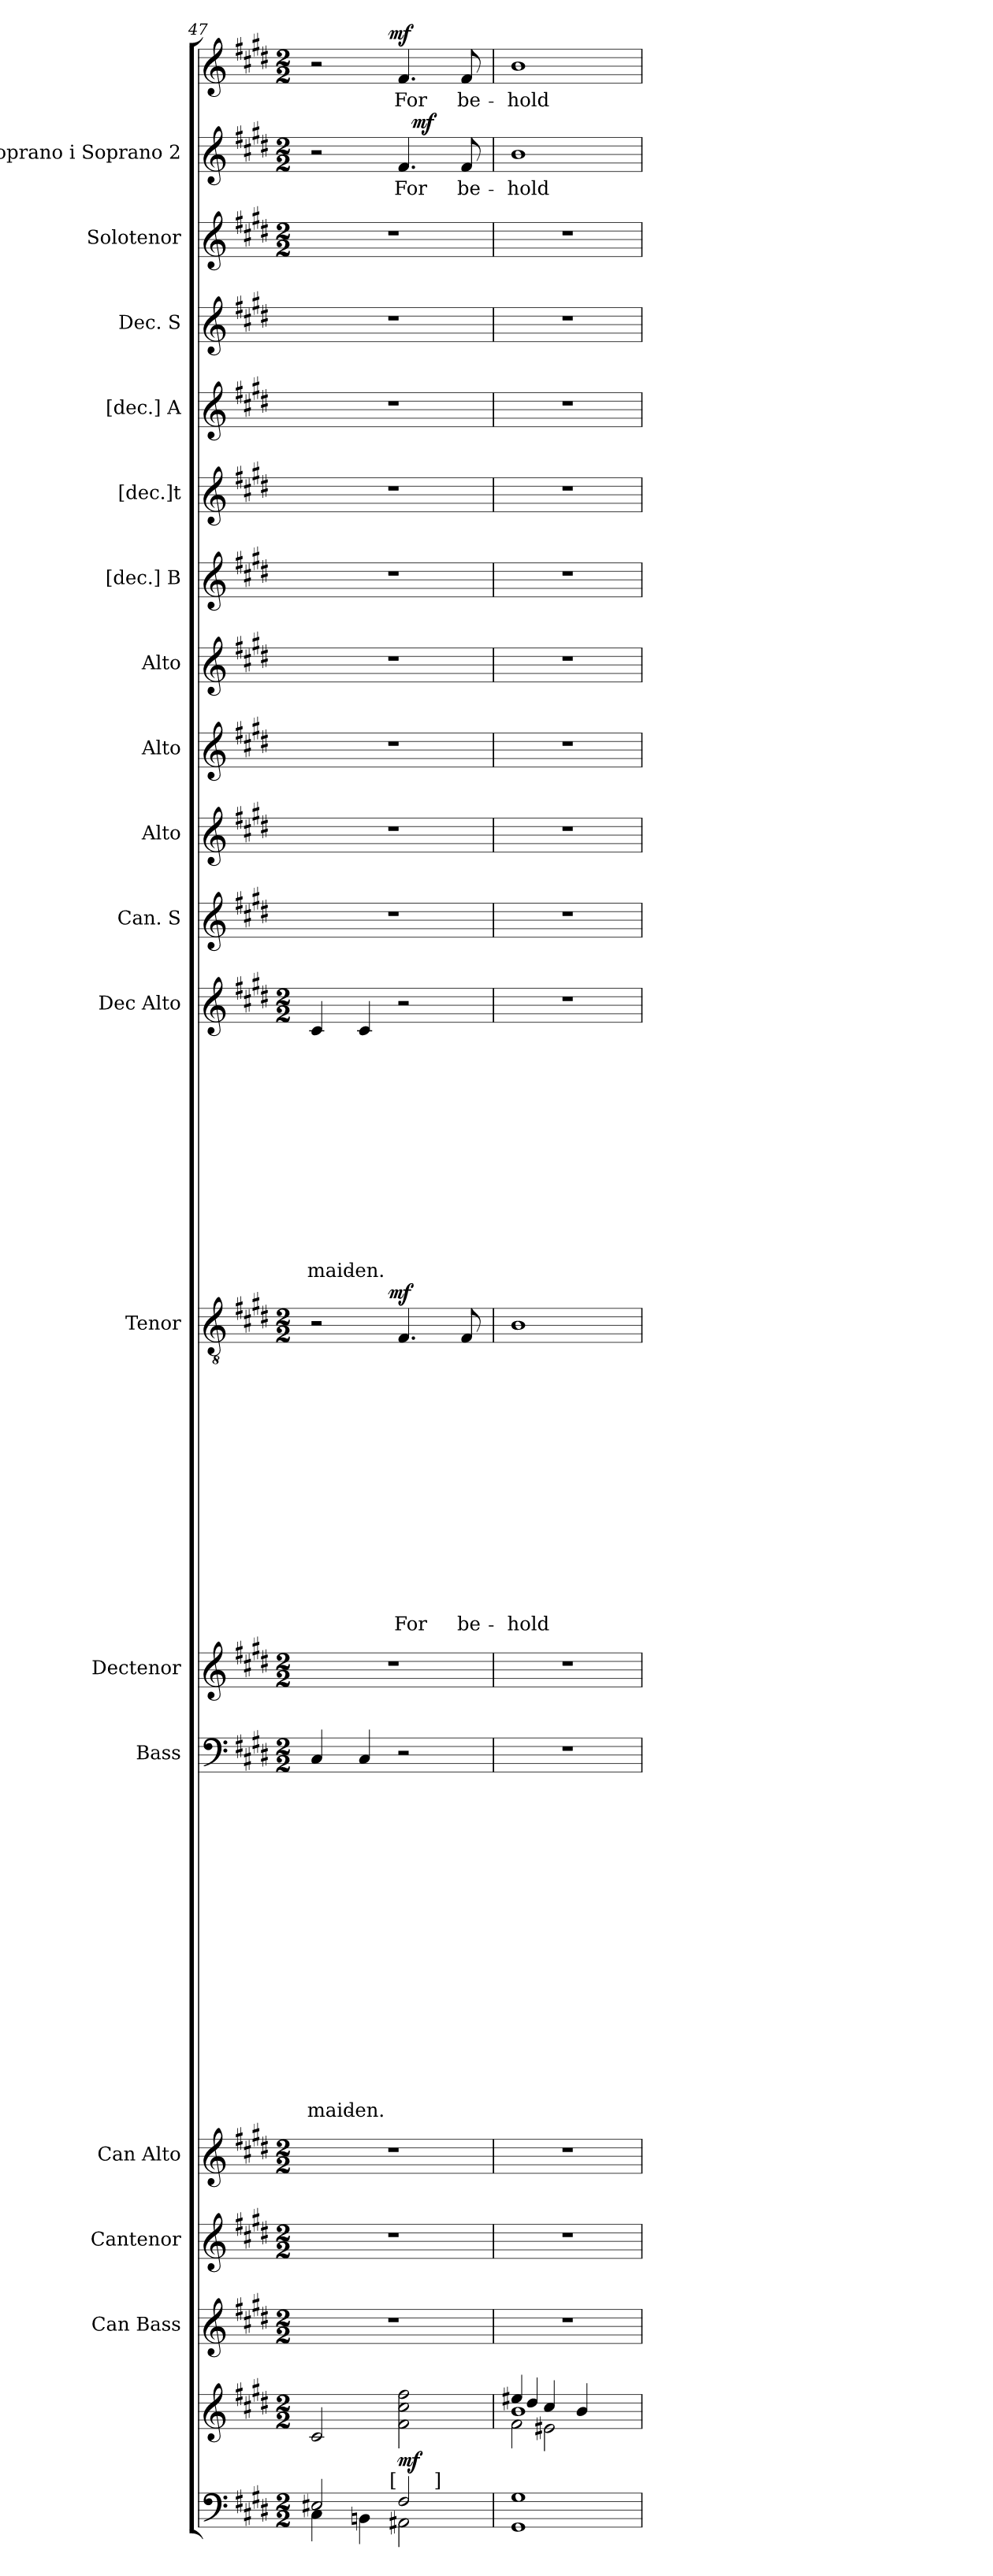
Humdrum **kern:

**kern	**kern	**dynam	**kern	**kern	**kern	**kern	**text	**text	**text	**text	**text	**text	**text	**text	**text	**text	**text	**text	**text	**text	**text	**text	**text	**text	**kern	**kern	**text	**text	**text	**text	**text	**text	**text	**text	**text	**text	**text	**text	**text	**text	**text	**dynam	**kern	**text	**text	**text	**text	**text	**text	**text	**text	**text	**text	**text	**text	**text	**kern	**kern	**kern	**kern	**kern	**kern	**kern	**kern	**kern	**kern	**text	**kern	**text	**dynam
*part19	*part18	*part18	*part17	*part16	*part15	*part14	*part14	*part14	*part14	*part14	*part14	*part14	*part14	*part14	*part14	*part14	*part14	*part14	*part14	*part14	*part14	*part14	*part14	*part14	*part13	*part12	*part12	*part12	*part12	*part12	*part12	*part12	*part12	*part12	*part12	*part12	*part12	*part12	*part12	*part12	*part12	*part12	*part11	*part11	*part11	*part11	*part11	*part11	*part11	*part11	*part11	*part11	*part11	*part11	*part11	*part11	*part10	*part9	*part8	*part7	*part6	*part5	*part4	*part3	*part2	*part1	*part1	*part1	*part1	*part1
*staff20	*staff19	*staff19	*staff18	*staff17	*staff16	*staff15	*staff15	*staff15	*staff15	*staff15	*staff15	*staff15	*staff15	*staff15	*staff15	*staff15	*staff15	*staff15	*staff15	*staff15	*staff15	*staff15	*staff15	*staff15	*staff14	*staff13	*staff13	*staff13	*staff13	*staff13	*staff13	*staff13	*staff13	*staff13	*staff13	*staff13	*staff13	*staff13	*staff13	*staff13	*staff13	*staff13	*staff12	*staff12	*staff12	*staff12	*staff12	*staff12	*staff12	*staff12	*staff12	*staff12	*staff12	*staff12	*staff12	*staff12	*staff11	*staff10	*staff9	*staff8	*staff7	*staff6	*staff5	*staff4	*staff3	*staff2	*staff2	*staff1	*staff1	*staff1/2
*	*	*	*I"Can Bass	*I"Cantenor	*I"Can Alto	*I"Bass	*	*	*	*	*	*	*	*	*	*	*	*	*	*	*	*	*	*	*I"Dectenor	*I"Tenor	*	*	*	*	*	*	*	*	*	*	*	*	*	*	*	*	*I"Dec Alto	*	*	*	*	*	*	*	*	*	*	*	*	*	*I"Can. S	*I"Alto	*I"Alto	*I"Alto	*I"[dec.] B	*I"[dec.]t	*I"[dec.] A	*I"Dec. S	*I"Solotenor	*I"Soprano i Soprano 2	*	*	*	*
*	*	*	*	*	*I'Can Alto	*I'Bass	*	*	*	*	*	*	*	*	*	*	*	*	*	*	*	*	*	*	*I'Dectenor	*	*	*	*	*	*	*	*	*	*	*	*	*	*	*	*	*	*I'Dec Alto	*	*	*	*	*	*	*	*	*	*	*	*	*	*	*	*	*	*	*	*	*	*	*I'Si	*	*	*	*
*clefF4	*clefG2	*	*clefG2	*clefG2	*clefG2	*clefF4	*	*	*	*	*	*	*	*	*	*	*	*	*	*	*	*	*	*	*clefG2	*clefGv2	*	*	*	*	*	*	*	*	*	*	*	*	*	*	*	*	*clefG2	*	*	*	*	*	*	*	*	*	*	*	*	*	*clefG2	*clefG2	*clefG2	*clefG2	*clefG2	*clefG2	*clefG2	*clefG2	*clefG2	*clefG2	*	*clefG2	*	*
*k[f#c#g#d#]	*k[f#c#g#d#]	*	*k[f#c#g#d#]	*k[f#c#g#d#]	*k[f#c#g#d#]	*k[f#c#g#d#]	*	*	*	*	*	*	*	*	*	*	*	*	*	*	*	*	*	*	*k[f#c#g#d#]	*k[f#c#g#d#]	*	*	*	*	*	*	*	*	*	*	*	*	*	*	*	*	*k[f#c#g#d#]	*	*	*	*	*	*	*	*	*	*	*	*	*	*k[f#c#g#d#]	*k[f#c#g#d#]	*k[f#c#g#d#]	*k[f#c#g#d#]	*k[f#c#g#d#]	*k[f#c#g#d#]	*k[f#c#g#d#]	*k[f#c#g#d#]	*k[f#c#g#d#]	*k[f#c#g#d#]	*	*k[f#c#g#d#]	*	*
*E:	*E:	*	*E:	*E:	*E:	*E:	*	*	*	*	*	*	*	*	*	*	*	*	*	*	*	*	*	*	*E:	*E:	*	*	*	*	*	*	*	*	*	*	*	*	*	*	*	*	*E:	*	*	*	*	*	*	*	*	*	*	*	*	*	*E:	*E:	*E:	*E:	*E:	*E:	*E:	*E:	*E:	*E:	*	*E:	*	*
*M2/2	*M2/2	*	*M2/2	*M2/2	*M2/2	*M2/2	*	*	*	*	*	*	*	*	*	*	*	*	*	*	*	*	*	*	*M2/2	*M2/2	*	*	*	*	*	*	*	*	*	*	*	*	*	*	*	*	*M2/2	*	*	*	*	*	*	*	*	*	*	*	*	*	*	*	*	*	*	*	*	*	*M2/2	*M2/2	*	*M2/2	*	*
=47	=47	=47	=47	=47	=47	=47	=47	=47	=47	=47	=47	=47	=47	=47	=47	=47	=47	=47	=47	=47	=47	=47	=47	=47	=47	=47	=47	=47	=47	=47	=47	=47	=47	=47	=47	=47	=47	=47	=47	=47	=47	=47	=47	=47	=47	=47	=47	=47	=47	=47	=47	=47	=47	=47	=47	=47	=47	=47	=47	=47	=47	=47	=47	=47	=47	=47	=47	=47	=47	=47
*^	*	*	*	*	*	*	*	*	*	*	*	*	*	*	*	*	*	*	*	*	*	*	*	*	*	*	*	*	*	*	*	*	*	*	*	*	*	*	*	*	*	*	*	*	*	*	*	*	*	*	*	*	*	*	*	*	*	*	*	*	*	*	*	*	*	*	*	*	*	*
!	!	!	!	!	!	!	!	!	!	!	!	!	!	!	!	!	!	!	!	!	!	!	!	!	!LO:LY:b	!	!	!	!	!	!	!	!	!	!	!	!	!	!	!	!	!	!	!	!	!	!	!	!	!	!	!	!	!	!	!	!LO:LY:b	!	!	!	!	!	!	!	!	!	!	!	!	!	!
*^	*^	*	*	*	*	*	*	*	*	*	*	*	*	*	*	*	*	*	*	*	*	*	*	*	*	*	*^	*	*	*	*	*	*	*	*	*	*	*	*	*	*	*	*	*	*	*	*	*	*	*	*	*	*	*	*	*	*	*	*	*	*	*	*	*	*	*	*^	*	*^	*	*
2E#X/	4C#\	4...ryy	2ryy	2c#/	.	1r	1r	1r	4C#/	.	.	.	.	.	.	.	.	.	.	.	.	.	.	.	.	.	-maid-	1r	2r	4...ryy	.	.	.	.	.	.	.	.	.	.	.	.	.	.	.	.	4c#/	.	.	.	.	.	.	.	.	.	.	.	.	-maid-	1r	1r	1r	1r	1r	1r	1r	1r	1r	2r	2ryy	.	2r	4...ryy	.	.
!	!	!	!	!	!	!	!	!	!	!	!	!	!	!	!	!	!	!	!	!	!	!	!	!	!	!	!LO:LY:b:rj	!	!	!	!	!	!	!	!	!	!	!	!	!	!	!	!	!	!	!	!	!	!	!	!	!	!	!	!	!	!	!	!	!LO:LY:b:rj	!	!	!	!	!	!	!	!	!	!	!	!	!	!	!	!
.	4BBn\	.	.	.	.	.	.	.	4C#/	.	.	.	.	.	.	.	.	.	.	.	.	.	.	.	.	.	-en.	.	.	.	.	.	.	.	.	.	.	.	.	.	.	.	.	.	.	.	4c#/	.	.	.	.	.	.	.	.	.	.	.	.	-en.	.	.	.	.	.	.	.	.	.	.	.	.	.	.	.	.
!	!	!LO:TX:a:t=[	!	!	!	!	!	!	!	!	!	!	!	!	!	!	!	!	!	!	!	!	!	!	!	!	!	!	!	!	!	!	!	!	!	!	!	!	!	!	!	!	!	!	!	!	!	!	!	!	!	!	!	!	!	!	!	!	!	!	!	!	!	!	!	!	!	!	!	!	!	!	!	!	!	!
!	!	!	!	!	!	!	!	!	!	!	!	!	!	!	!	!	!	!	!	!	!	!	!	!	!	!	!	!	!	!	!	!	!	!	!	!	!	!	!	!	!	!	!	!	!	!LO:DY:a	!	!	!	!	!	!	!	!	!	!	!	!	!	!	!	!	!	!	!	!	!	!	!	!	!	!	!	!	!	!LO:DY:a
.	.	2ryy	.	.	.	.	.	.	.	.	.	.	.	.	.	.	.	.	.	.	.	.	.	.	.	.	.	.	.	2ryy	.	.	.	.	.	.	.	.	.	.	.	.	.	.	.	mf	.	.	.	.	.	.	.	.	.	.	.	.	.	.	.	.	.	.	.	.	.	.	.	.	.	.	.	2ryy	.	mf
!	!	!	!	!	!LO:DY:b	!	!	!	!	!	!	!	!	!	!	!	!	!	!	!	!	!	!	!	!	!	!	!	!	!	!	!	!	!	!	!	!	!	!	!	!	!	!	!	!LO:LY:b	!	!	!	!	!	!	!	!	!	!	!	!	!	!	!	!	!	!	!	!	!	!	!	!	!	!	!LO:LY:b	!	!	!LO:LY:b	!
2F#/	2AA#X\	.	8.ryy	2f#\ 2cc#\ 2ff#\	mf	.	.	.	2r	.	.	.	.	.	.	.	.	.	.	.	.	.	.	.	.	.	.	.	4.F#/	.	.	.	.	.	.	.	.	.	.	.	.	.	.	.	For	.	2r	.	.	.	.	.	.	.	.	.	.	.	.	.	.	.	.	.	.	.	.	.	.	4.f#/	16ryy	-For	4.f#/	.	For	.
!	!	!	!	!	!	!	!	!	!	!	!	!	!	!	!	!	!	!	!	!	!	!	!	!	!	!	!	!	!	!	!	!	!	!	!	!	!	!	!	!	!	!	!	!	!	!	!	!	!	!	!	!	!	!	!	!	!	!	!	!	!	!	!	!	!	!	!	!	!	!	!	!	!	!	!	!LO:DY:a=2
.	.	.	.	.	.	.	.	.	.	.	.	.	.	.	.	.	.	.	.	.	.	.	.	.	.	.	.	.	.	.	.	.	.	.	.	.	.	.	.	.	.	.	.	.	.	.	.	.	.	.	.	.	.	.	.	.	.	.	.	.	.	.	.	.	.	.	.	.	.	.	4..ryy	.	.	.	.	mf
!	!	!	!LO:TX:a:t=]	!	!	!	!	!	!	!	!	!	!	!	!	!	!	!	!	!	!	!	!	!	!	!	!	!	!	!	!	!	!	!	!	!	!	!	!	!	!	!	!	!	!	!	!	!	!	!	!	!	!	!	!	!	!	!	!	!	!	!	!	!	!	!	!	!	!	!	!	!	!	!	!	!
.	.	.	4ryy	.	.	.	.	.	.	.	.	.	.	.	.	.	.	.	.	.	.	.	.	.	.	.	.	.	.	.	.	.	.	.	.	.	.	.	.	.	.	.	.	.	.	.	.	.	.	.	.	.	.	.	.	.	.	.	.	.	.	.	.	.	.	.	.	.	.	.	.	.	.	.	.	.
!	!	!	!	!	!	!	!	!	!	!	!	!	!	!	!	!	!	!	!	!	!	!	!	!	!	!	!	!	!	!	!	!	!	!	!	!	!	!	!	!	!	!	!	!	!LO:LY:b	!	!	!	!	!	!	!	!	!	!	!	!	!	!	!	!	!	!	!	!	!	!	!	!	!	!	!LO:LY:b	!	!	!LO:LY:b	!
.	.	.	.	.	.	.	.	.	.	.	.	.	.	.	.	.	.	.	.	.	.	.	.	.	.	.	.	.	8F#/	.	.	.	.	.	.	.	.	.	.	.	.	.	.	.	be-	.	.	.	.	.	.	.	.	.	.	.	.	.	.	.	.	.	.	.	.	.	.	.	.	8f#/	.	be-	8f#/	.	be-	.
.	.	.	16ryy	.	.	.	.	.	.	.	.	.	.	.	.	.	.	.	.	.	.	.	.	.	.	.	.	.	.	.	.	.	.	.	.	.	.	.	.	.	.	.	.	.	.	.	.	.	.	.	.	.	.	.	.	.	.	.	.	.	.	.	.	.	.	.	.	.	.	.	.	.	.	.	.	.
.	.	32ryy	.	.	.	.	.	.	.	.	.	.	.	.	.	.	.	.	.	.	.	.	.	.	.	.	.	.	.	32ryy	.	.	.	.	.	.	.	.	.	.	.	.	.	.	.	.	.	.	.	.	.	.	.	.	.	.	.	.	.	.	.	.	.	.	.	.	.	.	.	.	.	.	.	32ryy	.	.
=48	=48	=48	=48	=48	=48	=48	=48	=48	=48	=48	=48	=48	=48	=48	=48	=48	=48	=48	=48	=48	=48	=48	=48	=48	=48	=48	=48	=48	=48	=48	=48	=48	=48	=48	=48	=48	=48	=48	=48	=48	=48	=48	=48	=48	=48	=48	=48	=48	=48	=48	=48	=48	=48	=48	=48	=48	=48	=48	=48	=48	=48	=48	=48	=48	=48	=48	=48	=48	=48	=48	=48	=48	=48	=48	=48	=48
*	*	*	*	*^	*	*	*	*	*	*	*	*	*	*	*	*	*	*	*	*	*	*	*	*	*	*	*	*	*	*	*	*	*	*	*	*	*	*	*	*	*	*	*	*	*	*	*	*	*	*	*	*	*	*	*	*	*	*	*	*	*	*	*	*	*	*	*	*	*	*	*	*	*	*	*	*
*	*	*	*	*	*^	*	*	*	*	*	*	*	*	*	*	*	*	*	*	*	*	*	*	*	*	*	*	*	*	*	*	*	*	*	*	*	*	*	*	*	*	*	*	*	*	*	*	*	*	*	*	*	*	*	*	*	*	*	*	*	*	*	*	*	*	*	*	*	*	*	*	*	*	*	*	*	*
*	*	*	*	*	*	*^	*	*	*	*	*	*	*	*	*	*	*	*	*	*	*	*	*	*	*	*	*	*	*	*	*	*	*	*	*	*	*	*	*	*	*	*	*	*	*	*	*	*	*	*	*	*	*	*	*	*	*	*	*	*	*	*	*	*	*	*	*	*	*	*	*	*	*	*	*	*	*	*
!	!	!	!	!	!	!	!	!	!	!	!	!	!	!	!	!	!	!	!	!	!	!	!	!	!	!	!	!	!	!	!	!	!	!	!	!	!	!	!	!	!	!	!	!	!	!	!	!LO:LY:b	!	!	!	!	!	!	!	!	!	!	!	!	!	!	!	!	!	!	!	!	!	!	!	!	!	!	!LO:LY:b	!	!	!LO:LY:b	!
*	*	*	*	*	*	*	*	*	*	*	*	*	*	*	*	*	*	*	*	*	*	*	*	*	*	*	*	*	*	*	*	*	*	*	*	*	*	*	*	*	*	*	*	*	*	*	*	*	*	*	*	*	*	*	*	*	*	*	*	*	*	*	*	*	*	*	*	*	*	*	*	*	*v	*v	*	*	*	*	*
*v	*v	*v	*v	*	*	*	*	*	*	*	*	*	*	*	*	*	*	*	*	*	*	*	*	*	*	*	*	*	*	*	*	*v	*v	*	*	*	*	*	*	*	*	*	*	*	*	*	*	*	*	*	*	*	*	*	*	*	*	*	*	*	*	*	*	*	*	*	*	*	*	*	*	*	*	*	*v	*v	*	*
1GG# 1G#	1b	2f#\	4ee#X/	4dd#/	.	1r	1r	1r	1r	.	.	.	.	.	.	.	.	.	.	.	.	.	.	.	.	.	.	1r	1B	.	.	.	.	.	.	.	.	.	.	.	.	.	.	-hold	.	1r	.	.	.	.	.	.	.	.	.	.	.	.	.	1r	1r	1r	1r	1r	1r	1r	1r	1r	1b	hold	1b	-hold	.
.	.	.	4cc#/	2e#X\	.	.	.	.	.	.	.	.	.	.	.	.	.	.	.	.	.	.	.	.	.	.	.	.	.	.	.	.	.	.	.	.	.	.	.	.	.	.	.	.	.	.	.	.	.	.	.	.	.	.	.	.	.	.	.	.	.	.	.	.	.	.	.	.	.	.	.	.	.
.	.	2ryy	(4b/	.	.	.	.	.	.	.	.	.	.	.	.	.	.	.	.	.	.	.	.	.	.	.	.	.	.	.	.	.	.	.	.	.	.	.	.	.	.	.	.	.	.	.	.	.	.	.	.	.	.	.	.	.	.	.	.	.	.	.	.	.	.	.	.	.	.	.	.	.	.
.	.	.	4ryy	4ryy	.	.	.	.	.	.	.	.	.	.	.	.	.	.	.	.	.	.	.	.	.	.	.	.	.	.	.	.	.	.	.	.	.	.	.	.	.	.	.	.	.	.	.	.	.	.	.	.	.	.	.	.	.	.	.	.	.	.	.	.	.	.	.	.	.	.	.	.	.
*	*v	*v	*v	*v	*	*	*	*	*	*	*	*	*	*	*	*	*	*	*	*	*	*	*	*	*	*	*	*	*	*	*	*	*	*	*	*	*	*	*	*	*	*	*	*	*	*	*	*	*	*	*	*	*	*	*	*	*	*	*	*	*	*	*	*	*	*	*	*	*	*	*	*	*
=	=	=	=	=	=	=	=	=	=	=	=	=	=	=	=	=	=	=	=	=	=	=	=	=	=	=	=	=	=	=	=	=	=	=	=	=	=	=	=	=	=	=	=	=	=	=	=	=	=	=	=	=	=	=	=	=	=	=	=	=	=	=	=	=	=	=	=	=	=	=
*-	*-	*-	*-	*-	*-	*-	*-	*-	*-	*-	*-	*-	*-	*-	*-	*-	*-	*-	*-	*-	*-	*-	*-	*-	*-	*-	*-	*-	*-	*-	*-	*-	*-	*-	*-	*-	*-	*-	*-	*-	*-	*-	*-	*-	*-	*-	*-	*-	*-	*-	*-	*-	*-	*-	*-	*-	*-	*-	*-	*-	*-	*-	*-	*-	*-	*-	*-	*-	*-	*-
